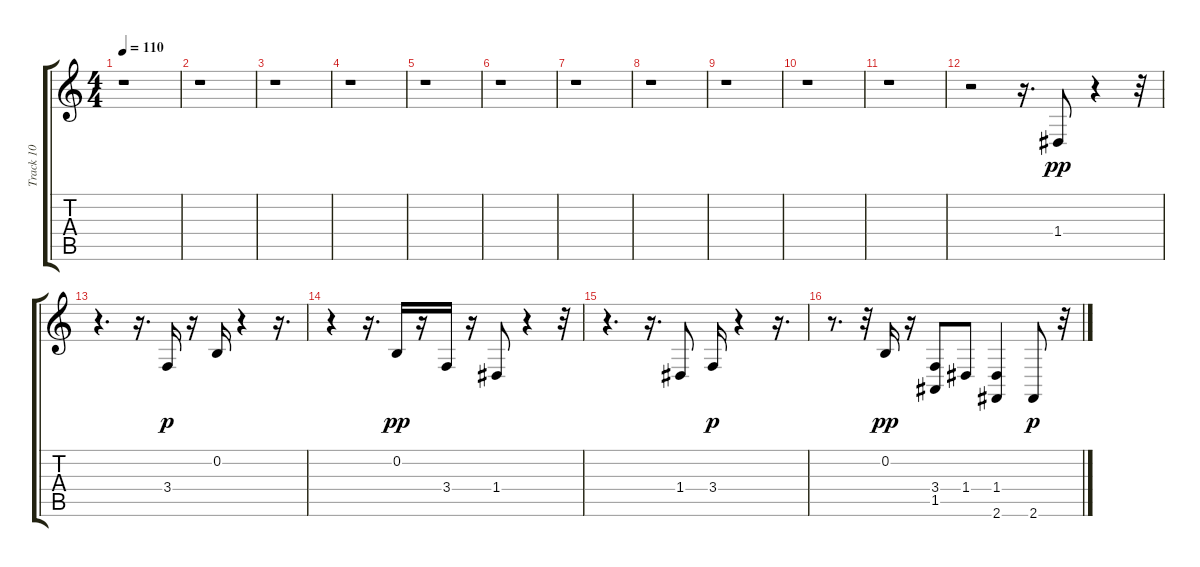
\track ("Track 10" "Track 10") {instrument acousticgrandpiano}
\staff {score tabs}
\tuning (E4 B3 G3 D3 A2 E2) {hide}
\ts (4 4)
\tempo 110
\clef g2
\ks c
r.1{dy pp} |
r.1 |
r.1 |
r.1 |
r.1 |
r.1 |
r.1 |
r.1 |
r.1 |
r.1 |
r.1 |
r.2 r.16{d} 1.4.8 r.4 r.32 |
r.4{d} r.16{d} 3.4.16{dy p} r.16 0.2.16 r.4 r.16{d} |
r.4 r.16{d} 0.2.16{dy pp} r.16 3.4.16 r.16 1.4.8 r.4 r.32 |
r.4{d} r.16{d} 1.4.8 3.4.16{dy p} r.4 r.16{d} |
r.8{d} r.32 0.2.16{dy pp} r.16 (3.4 1.5).8 1.4.8 (1.4 2.6).4 2.6.8{dy p} r.32
